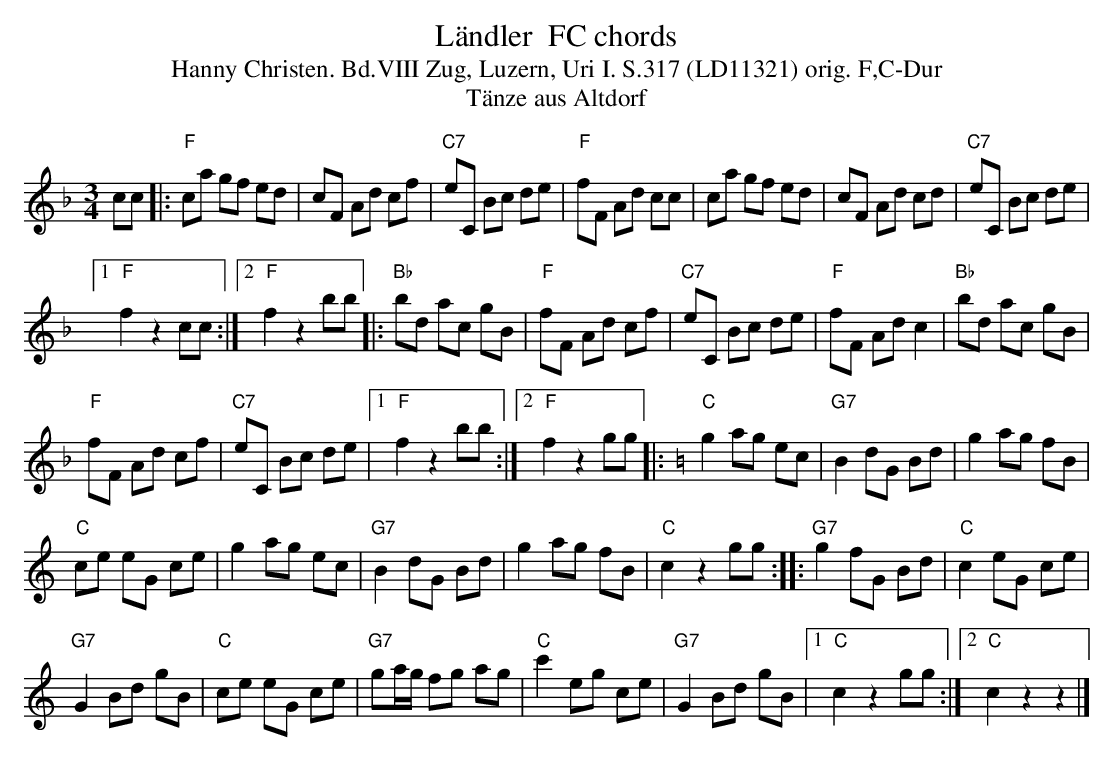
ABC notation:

X:1
T: L\"andler  FC chords
T:Hanny Christen. Bd.VIII Zug, Luzern, Uri I. S.317 (LD11321) orig. F,C-Dur
T: T\"anze aus Altdorf
M:3/4
L:1/8
K:F %%MIDI gchordon
cc |: "F"ca gf ed | cF Ad cf | "C7"eC Bc de | "F"fF Ad cc | ca gf ed | cF Ad cd | "C7"eC Bc de |1
"F"f2z2cc :|2 "F"f2z2bb |: "Bb"bd ac gB | "F"fF Ad cf | "C7"eC Bc de | "F"fF Ad c2 | "Bb"bd ac gB |
"F"fF Ad cf | "C7"eC Bc de |1 "F"f2z2 bb :|2 "F"f2z2 gg |: [K:C] "C"g2 ag ec | "G7"B2 dG Bd | g2 ag fB |
"C"ce eG ce | g2 ag ec | "G7"B2 dG Bd | g2 ag fB | "C"c2z2gg :: "G7"g2 fG Bd | "C"c2 eG ce |
"G7"G2 Bd gB | "C"ce eG ce | "G7"ga/g/ fg ag | "C"c'2 eg ce | "G7"G2 Bd gB |1 "C"c2z2 gg :|2 "C"c2z2z2 |]
